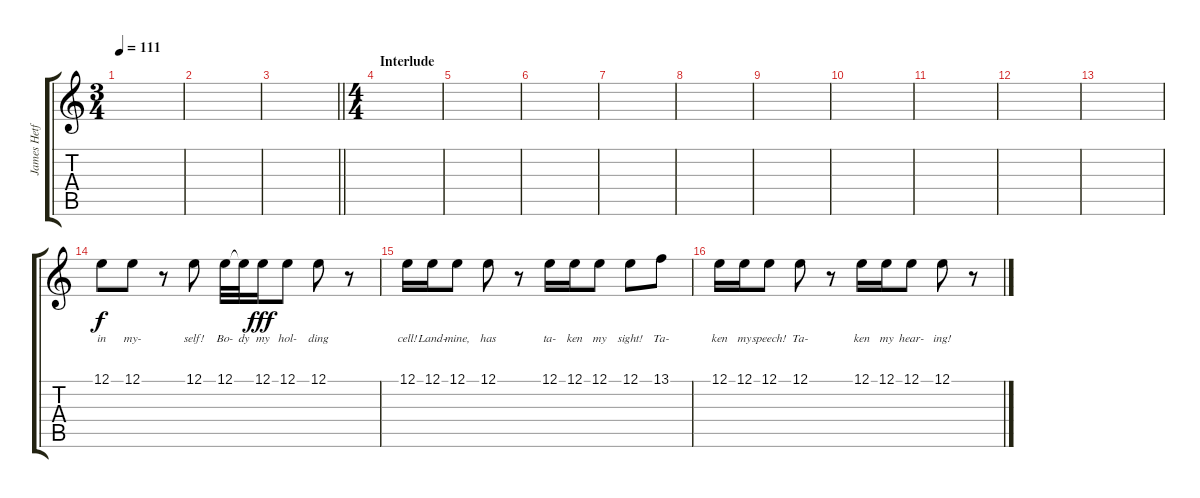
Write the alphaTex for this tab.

\track ("James Hetfield (Vocals)" "James Hetf") {instrument oboe}
\staff {score tabs}
\tuning (E4 B3 G3 D3 A2 E2) {hide}
\ts (3 4)
\tempo 111
\clef g2
\ks c
|
|
\barLineRight lightlight
|
\ts (4 4)
\section ("" "Interlude")
|
|
|
|
|
|
|
|
|
|
12.1.8{lyrics (0 "in") lyrics (1 "") lyrics (2 "") lyrics (3 "") lyrics (4 "")} 12.1.8{lyrics (0 "my-") lyrics (1 "") lyrics (2 "") lyrics (3 "") lyrics (4 "")} r.8 12.1.8{lyrics (0 "self!") lyrics (1 "") lyrics (2 "") lyrics (3 "") lyrics (4 "")} 12.1.32{lyrics (0 "Bo-") lyrics (1 "") lyrics (2 "") lyrics (3 "") lyrics (4 "")} 12.1{t}.32{lyrics (0 "dy") lyrics (1 "") lyrics (2 "") lyrics (3 "") lyrics (4 "") dy f} 12.1.16{lyrics (0 "my") lyrics (1 "") lyrics (2 "") lyrics (3 "") lyrics (4 "") dy fff} 12.1.8{lyrics (0 "hol-") lyrics (1 "") lyrics (2 "") lyrics (3 "") lyrics (4 "")} 12.1.8{lyrics (0 "ding") lyrics (1 "") lyrics (2 "") lyrics (3 "") lyrics (4 "")} r.8 |
12.1.16{lyrics (0 "cell!") lyrics (1 "") lyrics (2 "") lyrics (3 "") lyrics (4 "")} 12.1.16{lyrics (0 "Land-") lyrics (1 "") lyrics (2 "") lyrics (3 "") lyrics (4 "")} 12.1.8{lyrics (0 "mine,") lyrics (1 "") lyrics (2 "") lyrics (3 "") lyrics (4 "")} 12.1.8{lyrics (0 "has") lyrics (1 "") lyrics (2 "") lyrics (3 "") lyrics (4 "")} r.8 12.1.16{lyrics (0 "ta-") lyrics (1 "") lyrics (2 "") lyrics (3 "") lyrics (4 "")} 12.1.16{lyrics (0 "ken") lyrics (1 "") lyrics (2 "") lyrics (3 "") lyrics (4 "")} 12.1.8{lyrics (0 "my") lyrics (1 "") lyrics (2 "") lyrics (3 "") lyrics (4 "")} 12.1.8{lyrics (0 "sight!") lyrics (1 "") lyrics (2 "") lyrics (3 "") lyrics (4 "")} 13.1.8{lyrics (0 "Ta-") lyrics (1 "") lyrics (2 "") lyrics (3 "") lyrics (4 "")} |
12.1.16{lyrics (0 "ken") lyrics (1 "") lyrics (2 "") lyrics (3 "") lyrics (4 "")} 12.1.16{lyrics (0 "my") lyrics (1 "") lyrics (2 "") lyrics (3 "") lyrics (4 "")} 12.1.8{lyrics (0 "speech!") lyrics (1 "") lyrics (2 "") lyrics (3 "") lyrics (4 "")} 12.1.8{lyrics (0 "Ta-") lyrics (1 "") lyrics (2 "") lyrics (3 "") lyrics (4 "")} r.8 12.1.16{lyrics (0 "ken") lyrics (1 "") lyrics (2 "") lyrics (3 "") lyrics (4 "")} 12.1.16{lyrics (0 "my") lyrics (1 "") lyrics (2 "") lyrics (3 "") lyrics (4 "")} 12.1.8{lyrics (0 "hear-") lyrics (1 "") lyrics (2 "") lyrics (3 "") lyrics (4 "")} 12.1.8{lyrics (0 "ing!") lyrics (1 "") lyrics (2 "") lyrics (3 "") lyrics (4 "")} r.8
